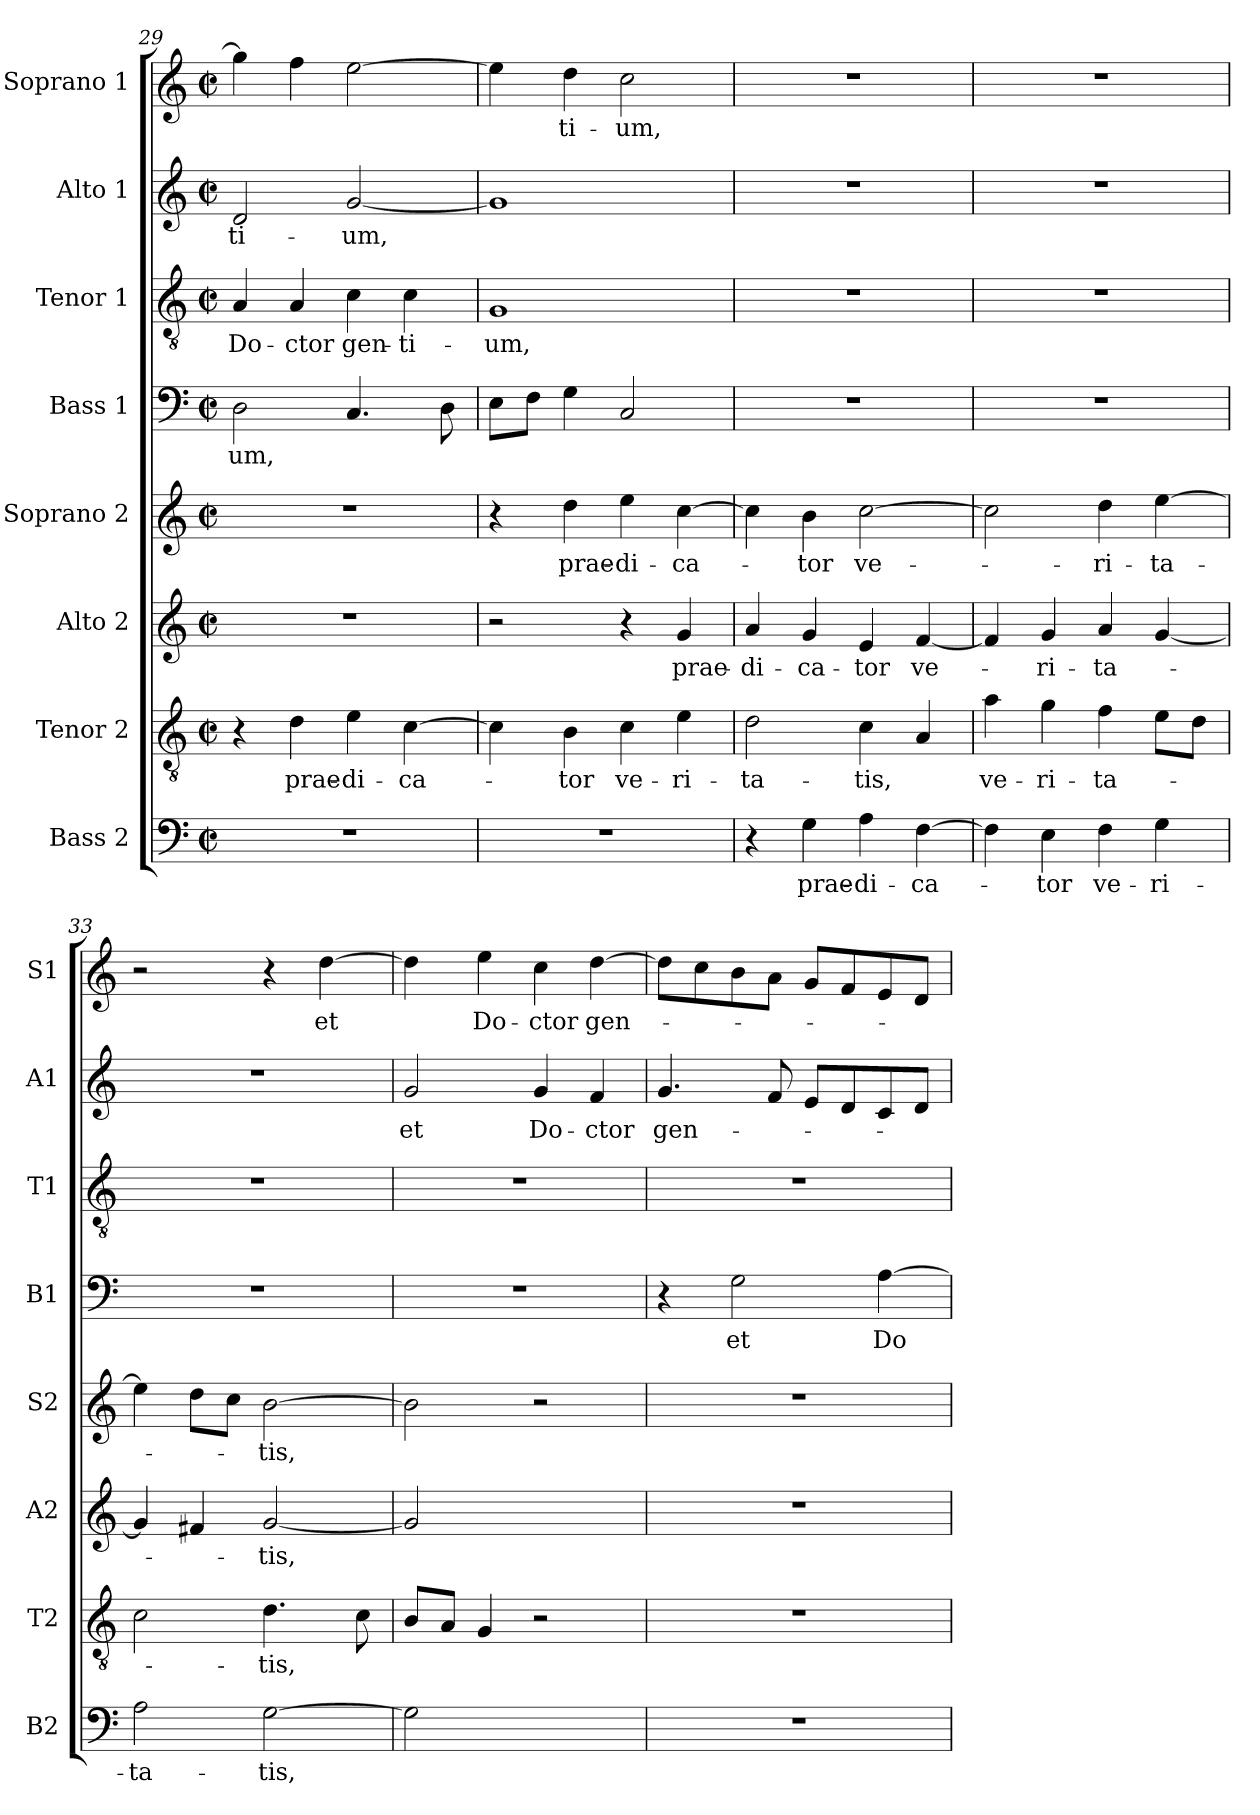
**kern	**text	**kern	**text	**kern	**text	**kern	**text	**kern	**text	**kern	**text	**kern	**text	**kern	**text
*part8	*part8	*part7	*part7	*part6	*part6	*part5	*part5	*part4	*part4	*part3	*part3	*part2	*part2	*part1	*part1
*staff8	*staff8	*staff7	*staff7	*staff6	*staff6	*staff5	*staff5	*staff4	*staff4	*staff3	*staff3	*staff2	*staff2	*staff1	*staff1
*I"Bass 2	*	*I"Tenor 2	*	*I"Alto 2	*	*I"Soprano 2	*	*I"Bass 1	*	*I"Tenor 1	*	*I"Alto 1	*	*I"Soprano 1	*
*I'B2	*	*I'T2	*	*I'A2	*	*I'S2	*	*I'B1	*	*I'T1	*	*I'A1	*	*I'S1	*
*clefF4	*	*clefGv2	*	*clefG2	*	*clefG2	*	*clefF4	*	*clefGv2	*	*clefG2	*	*clefG2	*
*k[]	*	*k[]	*	*k[]	*	*k[]	*	*k[]	*	*k[]	*	*k[]	*	*k[]	*
*C:	*	*C:	*	*C:	*	*C:	*	*C:	*	*C:	*	*C:	*	*C:	*
*M2/2	*	*M2/2	*	*M2/2	*	*M2/2	*	*M2/2	*	*M2/2	*	*M2/2	*	*M2/2	*
*met(c|)	*	*met(c|)	*	*met(c|)	*	*met(c|)	*	*met(c|)	*	*met(c|)	*	*met(c|)	*	*met(c|)	*
=29	=29	=29	=29	=29	=29	=29	=29	=29	=29	=29	=29	=29	=29	=29	=29
1r	.	4r	.	1r	.	1r	.	2D\	-um,	4A/	Do-	2d/	-ti-	4gg\]	.
.	.	4d\	prae-	.	.	.	.	.	.	4A/	-ctor	.	.	4ff\	.
.	.	4e\	-di-	.	.	.	.	4.C/	.	4c\	gen-	[<2g/	-um,	[>2ee\	.
.	.	[4c\	-ca-	.	.	.	.	.	.	4c\	-ti-	.	.	.	.
.	.	.	.	.	.	.	.	8D\	.	.	.	.	.	.	.
=30	=30	=30	=30	=30	=30	=30	=30	=30	=30	=30	=30	=30	=30	=30	=30
1r	.	4c\]	.	2r	.	4r	.	8E\L	.	1G	-um,	1g]	.	4ee\]	.
.	.	.	.	.	.	.	.	8F\J	.	.	.	.	.	.	.
.	.	4B\	-tor	.	.	4dd\	prae-	4G\	.	.	.	.	.	4dd\	-ti-
.	.	4c\	ve-	4r	.	4ee\	-di-	2C/	.	.	.	.	.	2cc\	-um,
.	.	4e\	-ri-	4g/	prae-	[4cc\	-ca-	.	.	.	.	.	.	.	.
!!LO:LB:g=z
=31	=31	=31	=31	=31	=31	=31	=31	=31	=31	=31	=31	=31	=31	=31	=31
4r	.	2d\	-ta-	4a/	-di-	4cc\]	.	1r	.	1r	.	1r	.	1r	.
4G\	prae-	.	.	4g/	-ca-	4b\	-tor	.	.	.	.	.	.	.	.
4A\	-di-	4c\	-tis,	4e/	-tor	[>2cc\	ve-	.	.	.	.	.	.	.	.
[>4F\	-ca-	4A/	.	[<4f/	ve-	.	.	.	.	.	.	.	.	.	.
=32	=32	=32	=32	=32	=32	=32	=32	=32	=32	=32	=32	=32	=32	=32	=32
4F\]	.	4a\	ve-	4f/]	.	2cc\]	.	1r	.	1r	.	1r	.	1r	.
4E\	-tor	4g\	-ri-	4g/	-ri-	.	.	.	.	.	.	.	.	.	.
4F\	ve-	4f\	-ta-	4a/	-ta-	4dd\	-ri-	.	.	.	.	.	.	.	.
4G\	-ri-	8e\L	.	[4g/	.	[>4ee\	-ta-	.	.	.	.	.	.	.	.
.	.	8d\J	.	.	.	.	.	.	.	.	.	.	.	.	.
=33	=33	=33	=33	=33	=33	=33	=33	=33	=33	=33	=33	=33	=33	=33	=33
2A\	-ta-	2c\	.	4g/]	.	4ee\]	.	1r	.	1r	.	1r	.	2r	.
.	.	.	.	4f#X/	.	8dd\L	.	.	.	.	.	.	.	.	.
.	.	.	.	.	.	8cc\J	.	.	.	.	.	.	.	.	.
[>2G\	-tis,	4.d\	-tis,	[<2g/	-tis,	[>2b\	-tis,	.	.	.	.	.	.	4r	.
.	.	.	.	.	.	.	.	.	.	.	.	.	.	[>4dd\	et
.	.	8c\	.	.	.	.	.	.	.	.	.	.	.	.	.
=34	=34	=34	=34	=34	=34	=34	=34	=34	=34	=34	=34	=34	=34	=34	=34
2G\]	.	8B/L	.	2g/]	.	2b\]	.	1r	.	1r	.	2g/	et	4dd\]	.
.	.	8A/J	.	.	.	.	.	.	.	.	.	.	.	.	.
.	.	4G/	.	.	.	.	.	.	.	.	.	.	.	4ee\	Do-
2ryy	.	2r	.	2ryy	.	2r	.	.	.	.	.	4g/	Do-	4cc\	-ctor
.	.	.	.	.	.	.	.	.	.	.	.	4f/	-ctor	[>4dd\	gen-
=35	=35	=35	=35	=35	=35	=35	=35	=35	=35	=35	=35	=35	=35	=35	=35
1r	.	1r	.	1r	.	1r	.	4r	.	1r	.	4.g/	gen-	8dd\L]	.
.	.	.	.	.	.	.	.	.	.	.	.	.	.	8cc\	.
.	.	.	.	.	.	.	.	2G\	et	.	.	.	.	8b\	.
.	.	.	.	.	.	.	.	.	.	.	.	8f/	.	8a\J	.
.	.	.	.	.	.	.	.	.	.	.	.	8e/L	.	8g/L	.
.	.	.	.	.	.	.	.	.	.	.	.	8d/	.	8f/	.
.	.	.	.	.	.	.	.	[>4A\	Do-	.	.	8c/	.	8e/	.
.	.	.	.	.	.	.	.	.	.	.	.	8d/J	.	8d/J	.
=	=	=	=	=	=	=	=	=	=	=	=	=	=	=	=
*-	*-	*-	*-	*-	*-	*-	*-	*-	*-	*-	*-	*-	*-	*-	*-
